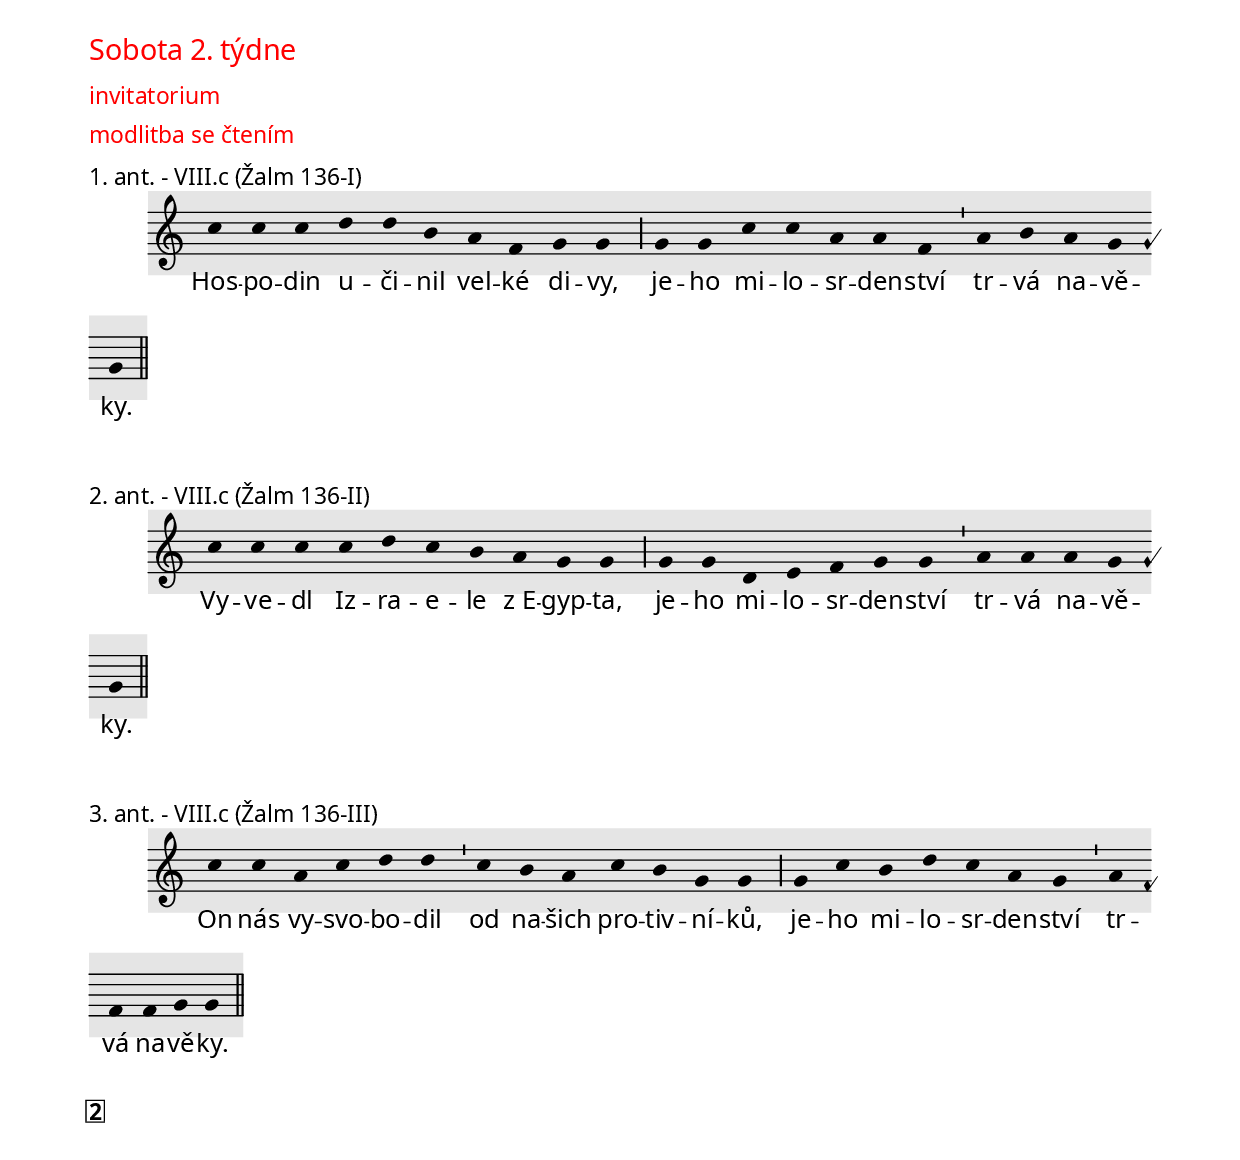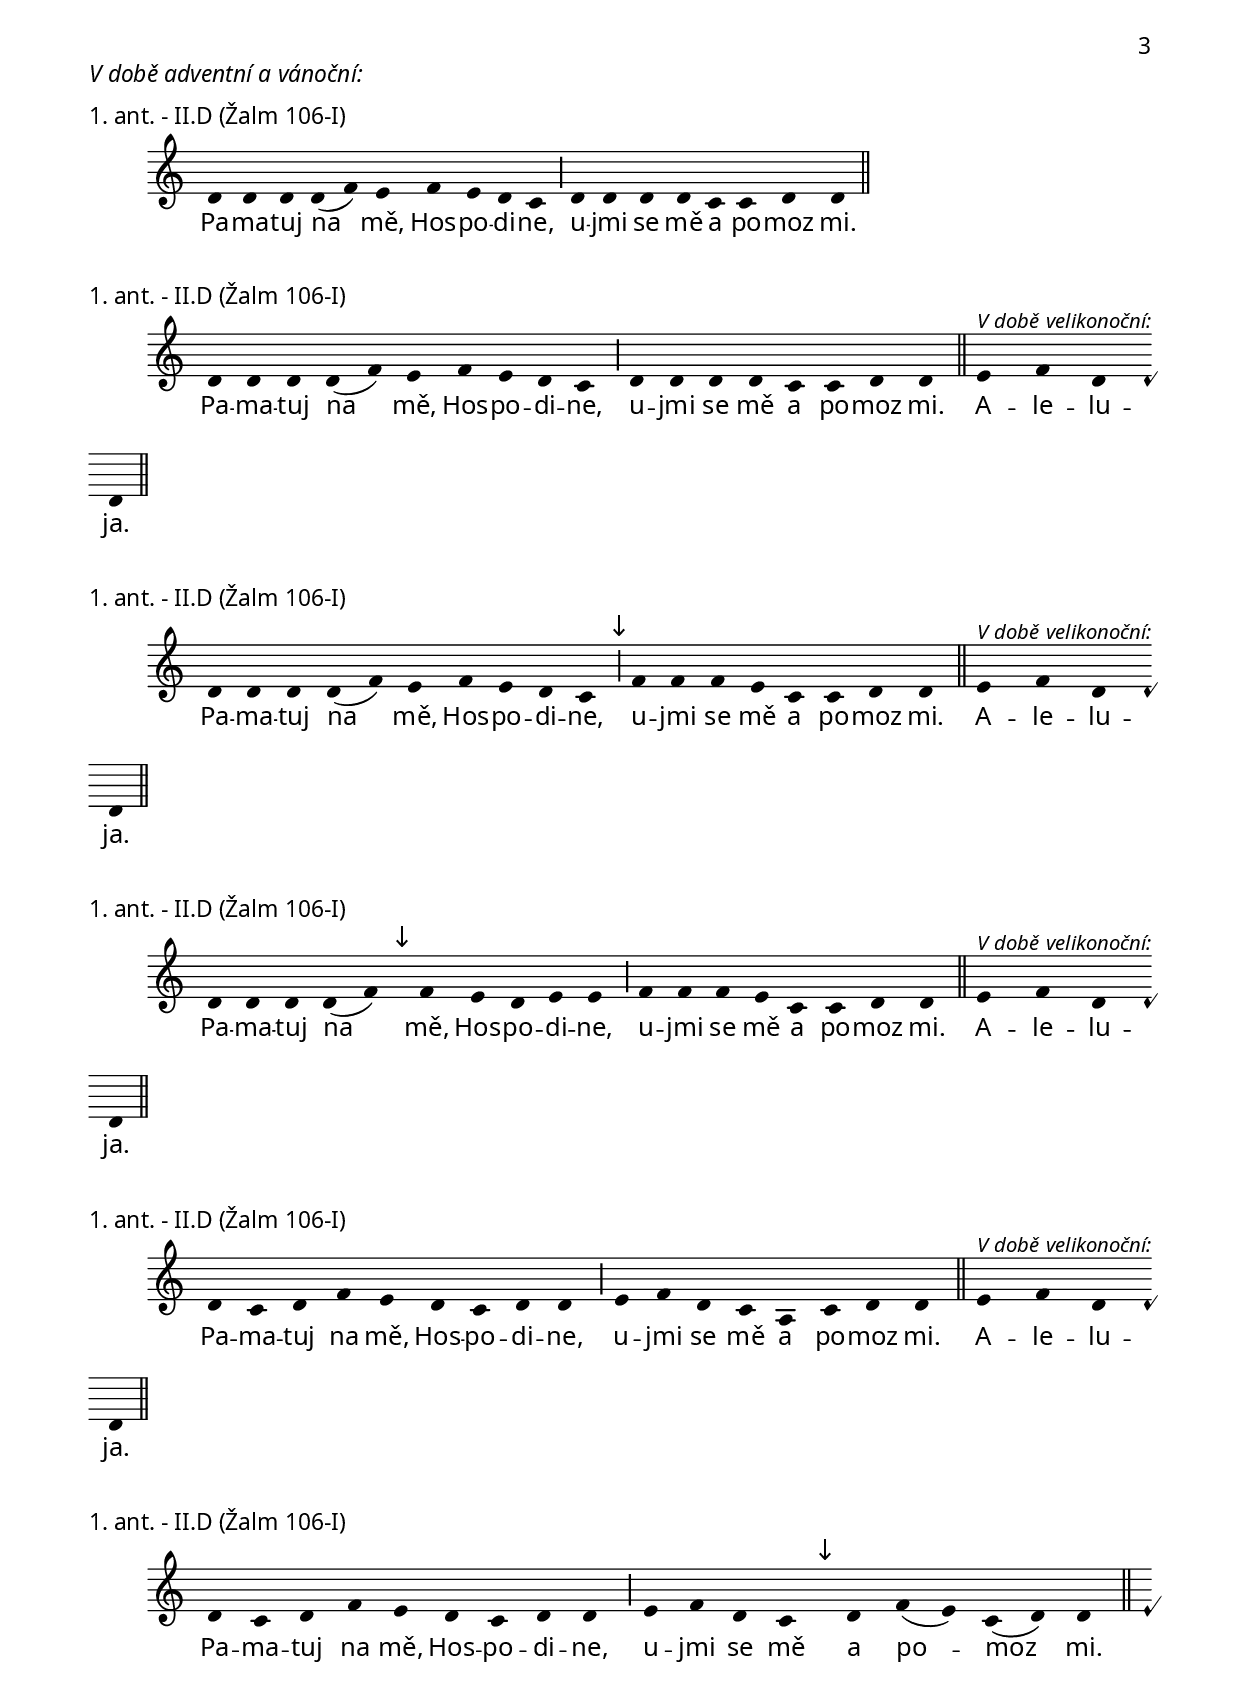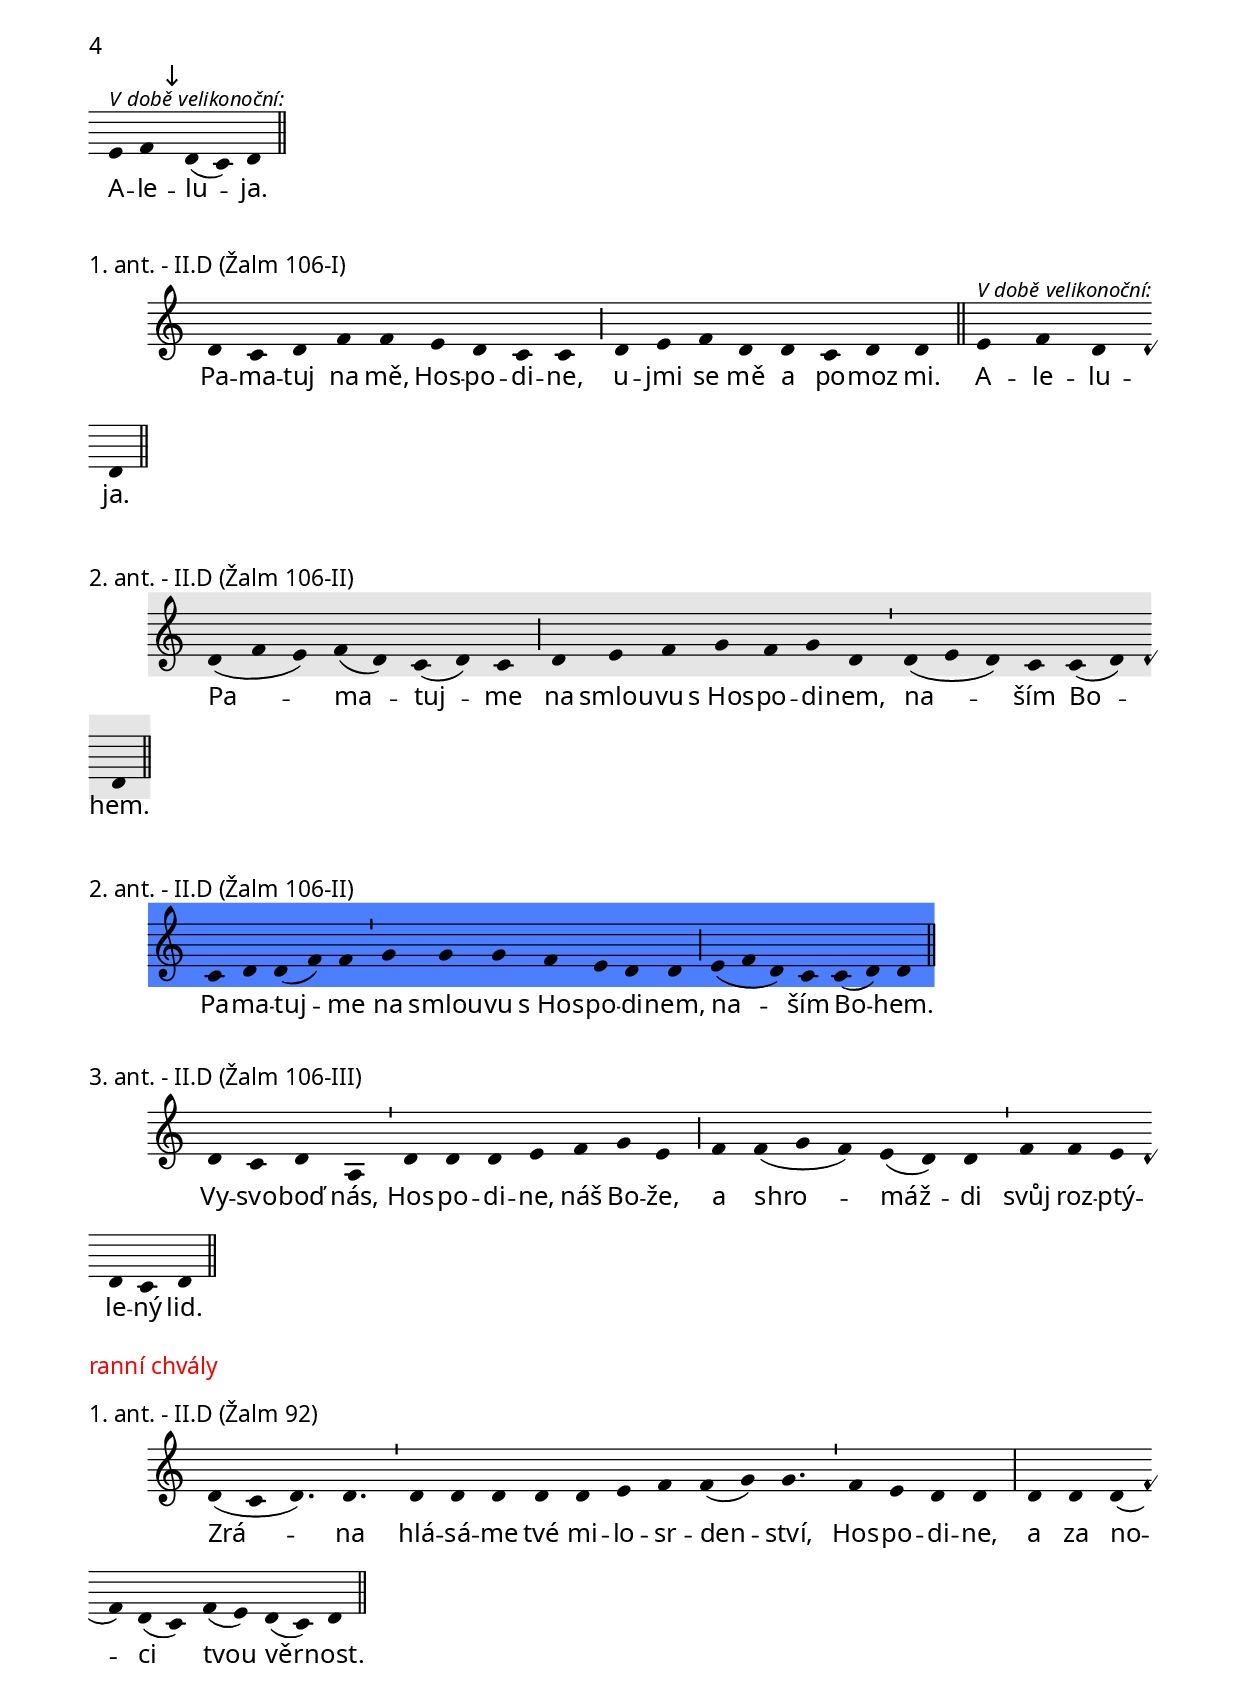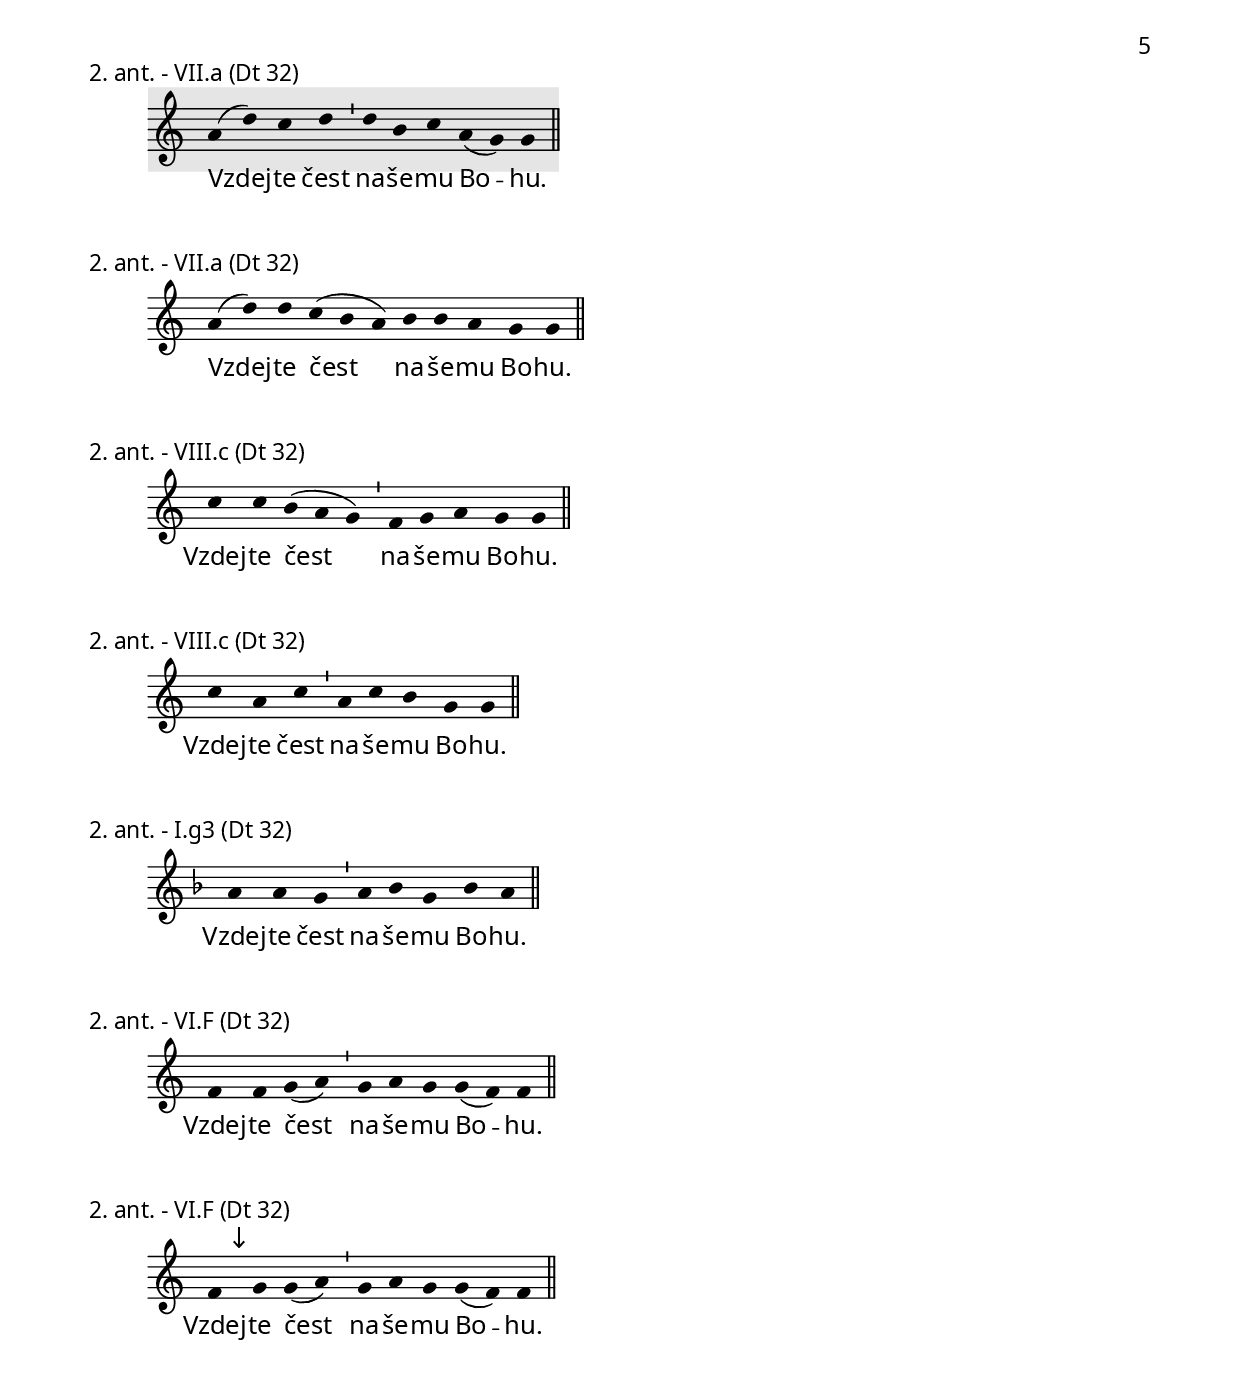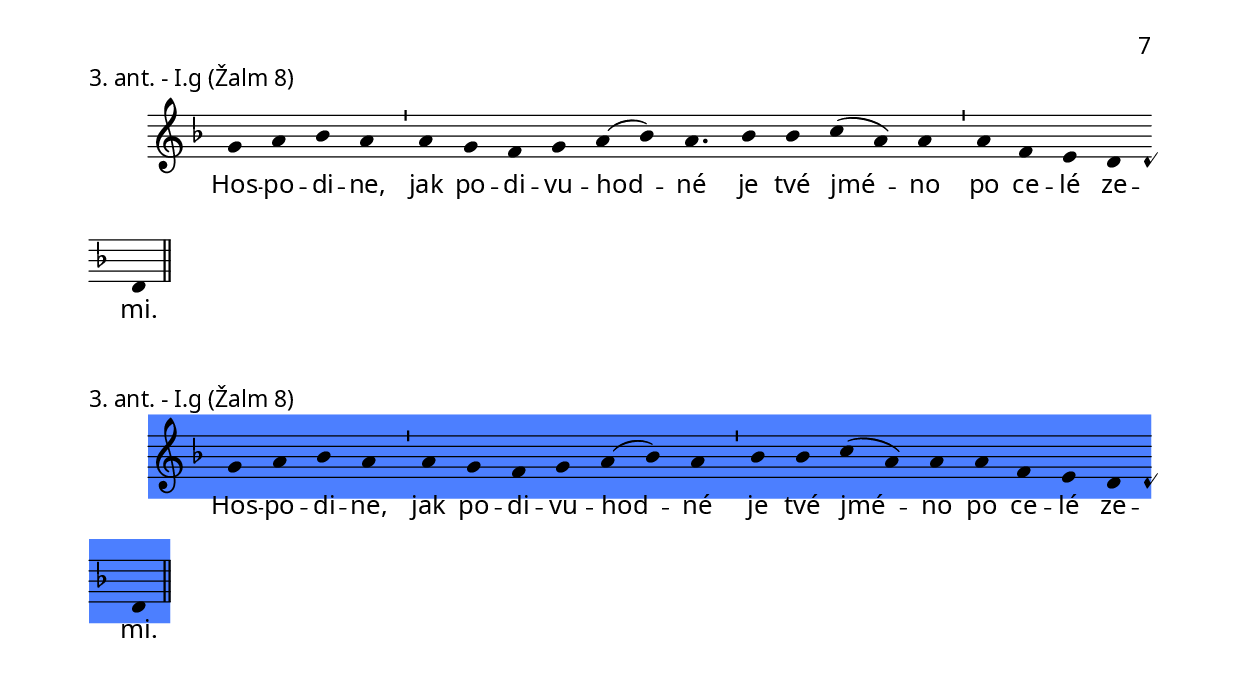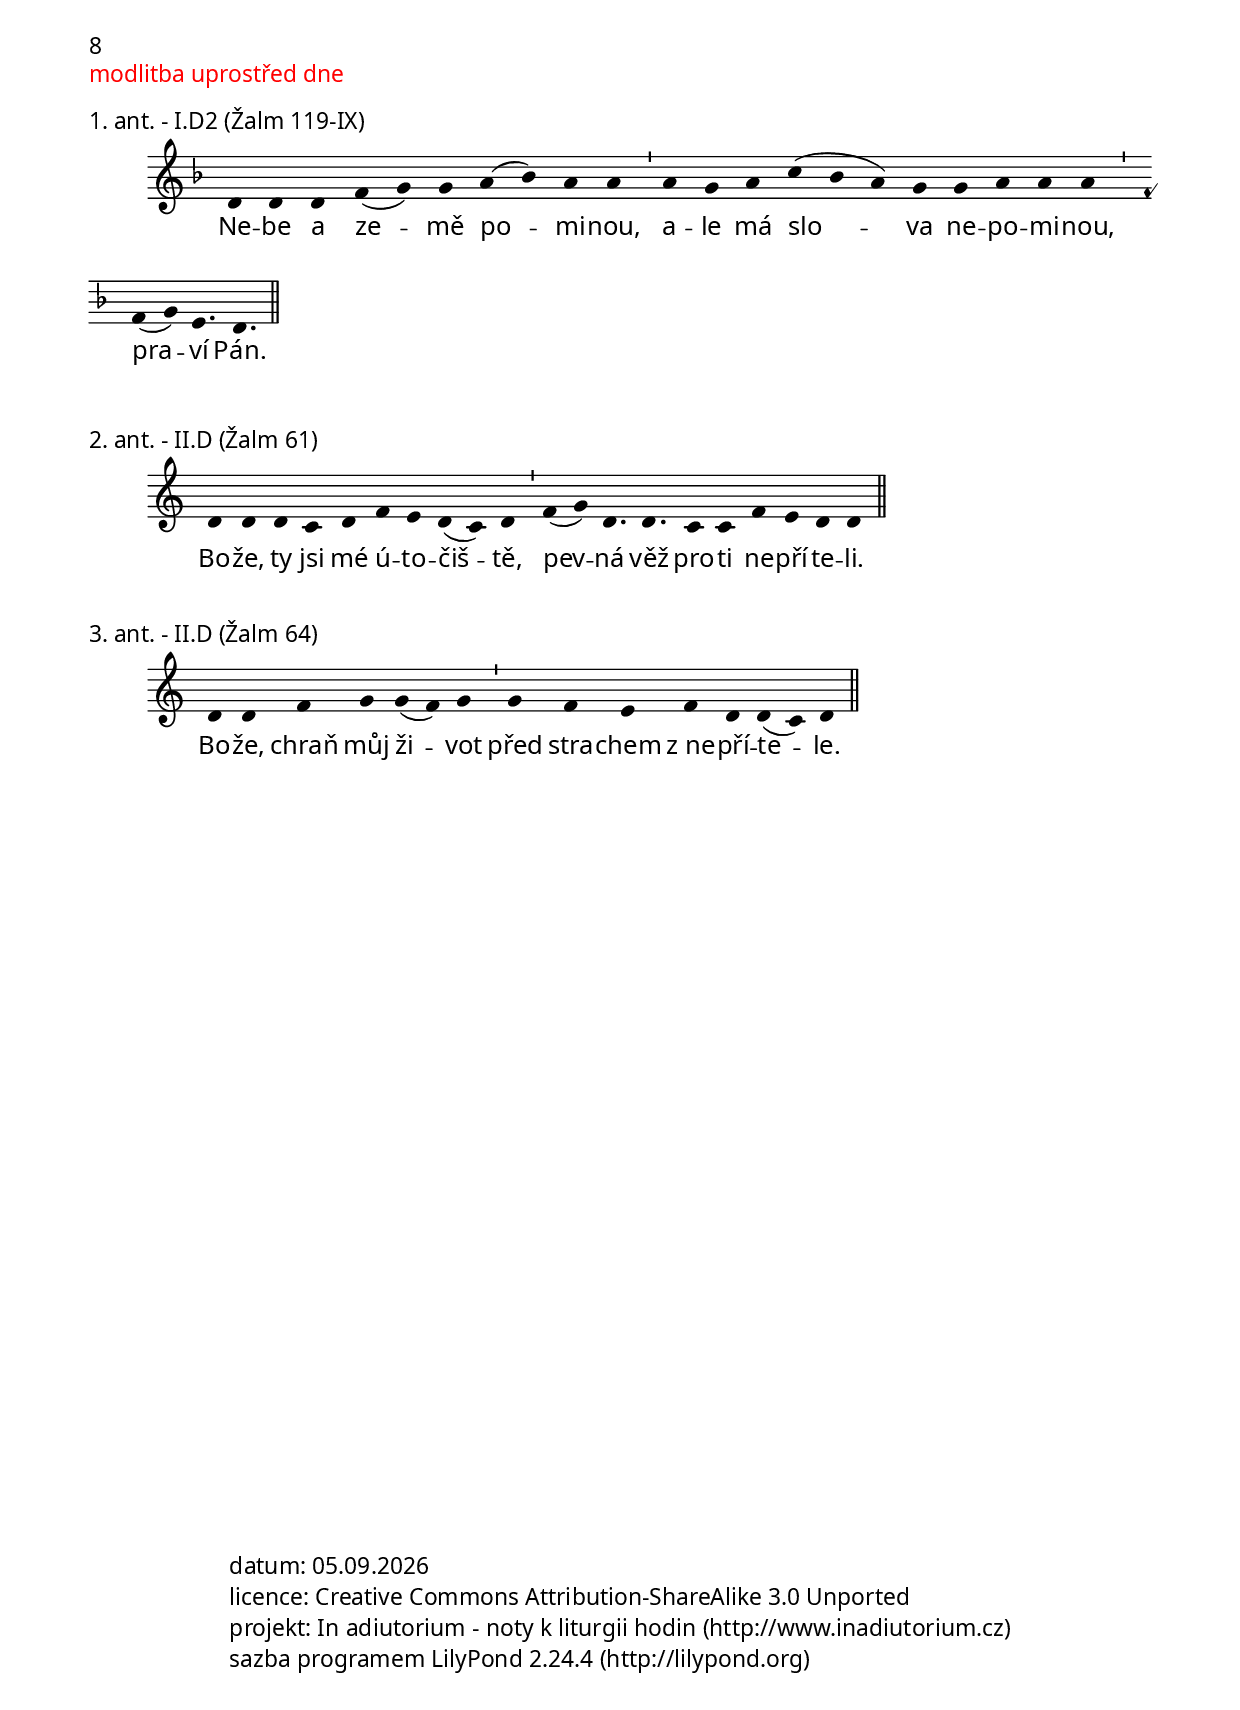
\include "../spolecne.ly"

\markup {\nadpisDen {Sobota 2. týdne}}

\markup {\nadpisHodinka {"invitatorium"}}

%\score { \tIIsobotaInvitatorium }

\markup {\nadpisHodinka {"modlitba se čtením"}}

% zalm neni nevhodne zpivat responsorialne;
% pak kantor zpiva prvni polovinu kazdeho verse
% * na druhou polovinu napevu VIII.G
% * nebo treba ||c|| ǵ (g) g
% a chor odpovida druhou polovinou antifony

\score {
  \relative c'' {
    \zvyraznovacSedy
    \choralniRezim
    c4 c c d d b a f g g \barMaior
    g4 g c c a a f \barMin a b a g g \barFinalis
  }
  \addlyrics {
    Hos -- po -- din u -- či -- nil vel -- ké di -- vy,
    je -- ho mi -- lo -- sr -- den -- ství tr -- vá na -- vě -- ky.
  }
  \header {
    quid = "1. ant."
    modus = "VIII"
    differentia = "c"
    psalmus = "Žalm 136-I"
    id = ""
    piece = \markup {\sestavTitulek}
  }
}

\score {
  \relative c'' {
    \zvyraznovacSedy
    \choralniRezim
    c4 c c c d c b a g g \barMaior
    g g d e f g g \barMin a a a g g \barFinalis
  }
  \addlyrics {
    Vy -- ve -- dl Iz -- ra -- e -- le z_E -- gyp -- ta,
    je -- ho mi -- lo -- sr -- den -- ství tr -- vá na -- vě -- ky.
  }
  \header {
    quid = "2. ant."
    modus = "VIII"
    differentia = "c"
    psalmus = "Žalm 136-II"
    id = ""
    piece = \markup {\sestavTitulek}
  }
}

\score {
  \relative c'' {
    \zvyraznovacSedy
    \choralniRezim
    c c a c d d \barMin c b a c b g g \barMaior
    g c b d c a g \barMin a f f g g \barFinalis
  }
  \addlyrics {
    On nás vy -- svo -- bo -- dil od na -- šich pro -- tiv -- ní -- ků,
    je -- ho mi -- lo -- sr -- den -- ství tr -- vá na -- vě -- ky.
  }
  \header {
    quid = "3. ant."
    modus = "VIII"
    differentia = "c"
    psalmus = "Žalm 136-III"
    id = ""
    piece = \markup {\sestavTitulek}
  }
}

\markup\nadpisSkupiny 2

\score {
  \relative c' {
    \zvyraznovacModry
    \choralniRezim
    f4 f g a a a g f g( a) g \barMaior
    g f a g f e d \barMin
    f g g f f \barFinalis
  }
  \addlyrics {
    Hos -- po -- din u -- či -- nil vel -- ké di -- vy,
    je -- ho mi -- lo -- sr -- den -- ství
    tr -- vá na -- vě -- ky.
  }
  \header {
    quid = "1. ant."
    modus = "VI"
    differentia = "F"
    psalmus = "Žalm 136-I"
    id = "mc-b-ant1"
    piece = \markup {\sestavTitulek}
  }
}

\score {
  \relative c'' {
    \zvyraznovacModry
    \choralniRezim
    \key f \major
    a4 g f a a g a a( bes) a a( g f) \barMaior
    g f a g f e d \barMin
    f g g f f \barFinalis
  }
  \addlyrics {
    Vy -- ve -- dl Iz -- ra -- e -- le z_E -- gyp -- ta,_*
    je -- ho mi -- lo -- sr -- den -- ství
    tr -- vá na -- vě -- ky.
  }
  \header {
    quid = "2. ant."
    modus = "VI"
    differentia = "F"
    psalmus = "Žalm 136-II"
    fial = "velikonoce_velikonocnioktav.ly#pa-mc-a2?-aleluja"
    id = "mc-b-ant2"
    piece = \markup {\sestavTitulek}
  }
}

\score {
  \relative c'' {
    \zvyraznovacModry
    \choralniRezim
    a4 a f g a a \barMin
    a bes a g f g g \barMaior
    g f a g f e d \barMin
    f g g f f \barFinalis
  }
  \addlyrics {
    On nás vy -- svo -- bo -- dil
    od na -- šich pro -- tiv -- ní -- ků,
    je -- ho mi -- lo -- sr -- den -- ství
    tr -- vá na -- vě -- ky.
  }
  \header {
    quid = "3. ant."
    modus = "VI"
    differentia = "F"
    psalmus = "Žalm 136-III"
    id = "mc-b-ant3"
    piece = \markup {\sestavTitulek}
  }
}

\pageBreak

\markup\italic{V době adventní a vánoční:}

\score {
  \relative c' {
    \choralniRezim
    d4 d d d( f) e f e d c \barMaior
    d d d d c c d d \barFinalis
  }
  \addlyrics {
    Pa -- ma -- tuj na mě, Hos -- po -- di -- ne,
    u -- jmi se mě a po -- moz mi.
  }
  \header {
    quid = "1. ant."
    modus = "II"
    differentia = "D"
    psalmus = "Žalm 106-I"
    id = ""
    piece = \markup {\sestavTitulek}
  }
}

\score {
  \relative c' {
    \choralniRezim
    d4 d d d( f) e f e d c \barMaior
    d d d d c c d d \barFinalis

    e^\rubrVelikAleluja f d d \barFinalis
  }
  \addlyrics {
    Pa -- ma -- tuj na mě, Hos -- po -- di -- ne,
    u -- jmi se mě a po -- moz mi.

    A -- le -- lu -- ja.
  }
  \header {
    quid = "1. ant."
    modus = "II"
    differentia = "D"
    psalmus = "Žalm 106-I"
    id = "mc-a-ant1"
    piece = \markup {\sestavTitulek}
  }
}

\score {
  \relative c' {
    \choralniRezim
    d4 d d d( f) e f e d c \barMaior
    \mark\sipka f f f e c c d d \barFinalis

    e^\rubrVelikAleluja f d d \barFinalis
  }
  \addlyrics {
    Pa -- ma -- tuj na mě, Hos -- po -- di -- ne,
    u -- jmi se mě a po -- moz mi.

    A -- le -- lu -- ja.
  }
  \header {
    quid = "1. ant."
    modus = "II"
    differentia = "D"
    psalmus = "Žalm 106-I"
    id = "mc-a-ant1"
    piece = \markup {\sestavTitulek}
  }
}

\score {
  \relative c' {
    \choralniRezim
    d4 d d d( f) \mark\sipka f e d e e \barMaior
    f f f e c c d d \barFinalis

    e^\rubrVelikAleluja f d d \barFinalis
  }
  \addlyrics {
    Pa -- ma -- tuj na mě, Hos -- po -- di -- ne,
    u -- jmi se mě a po -- moz mi.

    A -- le -- lu -- ja.
  }
  \header {
    quid = "1. ant."
    modus = "II"
    differentia = "D"
    psalmus = "Žalm 106-I"
    id = "mc-a-ant1"
    piece = \markup {\sestavTitulek}
  }
}

\score {
  \relative c' {
    \choralniRezim
    d4 c d f e d c d d \barMaior
    e f d c a c d d \barFinalis

    e^\rubrVelikAleluja f d d \barFinalis
  }
  \addlyrics {
    Pa -- ma -- tuj na mě, Hos -- po -- di -- ne,
    u -- jmi se mě a po -- moz mi.

    A -- le -- lu -- ja.
  }
  \header {
    quid = "1. ant."
    modus = "II"
    differentia = "D"
    psalmus = "Žalm 106-I"
    id = "mc-a-ant1"
    piece = \markup {\sestavTitulek}
  }
}

\score {
  \relative c' {
    \choralniRezim
    d4 c d f e d c d d \barMaior
    e f d c \mark\sipka d f( e) c( d) d \barFinalis

    e^\rubrVelikAleluja f \mark\sipka d( c) d \barFinalis
  }
  \addlyrics {
    Pa -- ma -- tuj na mě, Hos -- po -- di -- ne,
    u -- jmi se mě a po -- moz mi.

    A -- le -- lu -- ja.
  }
  \header {
    quid = "1. ant."
    modus = "II"
    differentia = "D"
    psalmus = "Žalm 106-I"
    id = "mc-a-ant1"
    piece = \markup {\sestavTitulek}
  }
}

\score {
  \relative c' {
    \choralniRezim
    d4 c d f f e d c c \barMaior
    d e f d d c d d \barFinalis

    e^\rubrVelikAleluja f d d \barFinalis
  }
  \addlyrics {
    Pa -- ma -- tuj na mě, Hos -- po -- di -- ne,
    u -- jmi se mě a po -- moz mi.

    A -- le -- lu -- ja.
  }
  \header {
    quid = "1. ant."
    modus = "II"
    differentia = "D"
    psalmus = "Žalm 106-I"
    id = "mc-a-ant1"
    piece = \markup {\sestavTitulek}
  }
}

\score {
  \relative c' {
    \zvyraznovacSedy
    \choralniRezim
    d4( f e) f( d) c( d) c \barMaior
    d e f g f g d \barMin
    d( e d) c c( d) d \barFinalis
  }
  \addlyrics {
    Pa -- ma -- tuj -- me
    na smlou -- vu s_Hos -- po -- di -- nem,
    na -- ším Bo -- hem.
  }
  \header {
    quid = "2. ant."
    modus = "II"
    differentia = "D"
    psalmus = "Žalm 106-II"
    id = ""
    piece = \markup {\sestavTitulek}
  }
}

\score {
  \relative c' {
    \zvyraznovacModry
    \choralniRezim
    c4 d d( f) f \barMin
    g g g f e d d \barMaior
    e( f d) c c( d) d \barFinalis
  }
  \addlyrics {
    Pa -- ma -- tuj -- me
    na smlou -- vu s_Hos -- po -- di -- nem,
    na -- ším Bo -- hem.

    % aleluja v breviari neni
  }
  \header {
    quid = "2. ant."
    modus = "II"
    differentia = "D"
    psalmus = "Žalm 106-II"
    id = "mc-a-ant2"
    piece = \markup {\sestavTitulek}
  }
}

\score {
  \relative c' {
    \choralniRezim
    d4 c d a \barMin d d d e f g e \barMaior
    f f( g f) e( d) d \barMin f f e d c d \barFinalis
  }
  \addlyrics {
    Vy -- svo -- boď nás, Hos -- po -- di -- ne, náš Bo -- že,
    a shro -- máž -- di svůj roz -- ptý -- le -- ný lid.
  }
  \header {
    quid = "3. ant."
    modus = "II"
    differentia = "D"
    psalmus = "Žalm 106-III"
    id = ""
    piece = \markup {\sestavTitulek}
  }
}

\markup {\nadpisHodinka {"ranní chvály"}}

\score {
  \relative c' {
    \choralniRezim
    d4( c d4.) d \barMin d4 d d d d e f f( g) g4. \barMin
    f4 e d d \barMax
    d4 d d( f) d( c) f( e) d( c) d \barFinalis
  }
  \addlyrics {
    Zrá -- na hlá -- sá -- me tvé mi -- lo -- sr -- den -- ství,
    Hos -- po -- di -- ne,
    a za no -- ci tvou věr -- nost.
  }
  \header {
    quid = "1. ant."
    modus = "II"
    differentia = "D"
    psalmus = "Žalm 92"
    id = "rch-ant1"
    piece = \markup {\sestavTitulek}
  }
}

\pageBreak

\score {
  \relative c'' {
    \zvyraznovacSedy
    \choralniRezim
    a4( d) c d \barMin d b c a( g) g \barFinalis
  }
  \addlyrics {
    Vzdej -- te čest na -- še -- mu Bo -- hu.
  }
  \header {
    quid = "2. ant."
    modus = "VII"
    differentia = "a"
    psalmus = "Dt 32"
    id = "rch-ant2"
    piece = \markup {\sestavTitulek}
  }
}

\score {
  \relative c'' {
    \choralniRezim
    a4( d) d c( b a) b b a g g \barFinalis
  }
  \addlyrics {
    Vzdej -- te čest na -- še -- mu Bo -- hu.
  }
  \header {
    quid = "2. ant."
    modus = "VII"
    differentia = "a"
    psalmus = "Dt 32"
    id = "rch-ant2"
    piece = \markup {\sestavTitulek}
  }
}

\score {
  \relative c'' {
    \choralniRezim
    c4 c b( a g) \barMin
    f g a g g \barFinalis
  }
  \addlyrics {
    Vzdej -- te čest na -- še -- mu Bo -- hu.
  }
  \header {
    quid = "2. ant."
    modus = "VIII"
    differentia = "c"
    psalmus = "Dt 32"
    id = "rch-ant2"
    piece = \markup {\sestavTitulek}
  }
}

\score {
  \relative c'' {
    \choralniRezim
    c4 a c \barMin
    a c b g g \barFinalis
  }
  \addlyrics {
    Vzdej -- te čest na -- še -- mu Bo -- hu.
  }
  \header {
    quid = "2. ant."
    modus = "VIII"
    differentia = "c"
    psalmus = "Dt 32"
    id = "rch-ant2"
    piece = \markup {\sestavTitulek}
  }
}

\score {
  \relative c'' {
    \key f \major
    \choralniRezim
    a4 a g \barMin
    a bes g bes a \barFinalis
  }
  \addlyrics {
    Vzdej -- te čest na -- še -- mu Bo -- hu.
  }
  \header {
    quid = "2. ant."
    modus = "I"
    differentia = "g3"
    psalmus = "Dt 32"
    id = "rch-ant2"
    piece = \markup {\sestavTitulek}
  }
}

\score {
  \relative c' {
    \choralniRezim
    f4 f g( a) \barMin
    g a g g( f) f \barFinalis
  }
  \addlyrics {
    Vzdej -- te čest na -- še -- mu Bo -- hu.
  }
  \header {
    quid = "2. ant."
    modus = "VI"
    differentia = "F"
    psalmus = "Dt 32"
    id = "rch-ant2"
    piece = \markup {\sestavTitulek}
  }
}

\score {
  \relative c' {
    \choralniRezim
    f4 \mark\sipka g g( a) \barMin
    g a g g( f) f \barFinalis
  }
  \addlyrics {
    Vzdej -- te čest na -- še -- mu Bo -- hu.
  }
  \header {
    quid = "2. ant."
    modus = "VI"
    differentia = "F"
    psalmus = "Dt 32"
    id = "rch-ant2"
    piece = \markup {\sestavTitulek}
  }
}

\score {
  \relative c'' {
    \choralniRezim
    a4 g a \barMin
    f a g g( f) f \barFinalis
  }
  \addlyrics {
    Vzdej -- te čest na -- še -- mu Bo -- hu.
  }
  \header {
    quid = "2. ant."
    modus = "VI"
    differentia = "F"
    psalmus = "Dt 32"
    id = "rch-ant2"
    piece = \markup {\sestavTitulek}
  }
}

\score {
  \relative c'' {
    \zvyraznovacModry
    \choralniRezim
    a4 g a( g) \barMin
    f f g g( f) f \barFinalis
  }
  \addlyrics {
    Vzdej -- te čest na -- še -- mu Bo -- hu.
  }
  \header {
    quid = "2. ant."
    modus = "VI"
    differentia = "F"
    psalmus = "Dt 32"
    id = "rch-ant2"
    piece = \markup {\sestavTitulek}
  }
}

\score {
  \relative c'' {
    \key f \major
    \choralniRezim
    a4( bes) g a \barMin
    g f a g( f) f \barFinalis
  }
  \addlyrics {
    Vzdej -- te čest na -- še -- mu Bo -- hu.
  }
  \header {
    quid = "2. ant."
    modus = "VI"
    differentia = "F"
    psalmus = "Dt 32"
    id = "rch-ant2"
    piece = \markup {\sestavTitulek}
  }
}

\score {
  \relative c'' {
    \key f \major
    \choralniRezim
    a4( bes) g a \barMin
    f g a g( f) f \barFinalis
  }
  \addlyrics {
    Vzdej -- te čest na -- še -- mu Bo -- hu.
  }
  \header {
    quid = "2. ant."
    modus = "VI"
    differentia = "F"
    psalmus = "Dt 32"
    id = "rch-ant2"
    piece = \markup {\sestavTitulek}
  }
}

\score {
  \relative c'' {
    \choralniRezim
    a4 f g \barMin
    g a g f f \barFinalis
  }
  \addlyrics {
    Vzdej -- te čest na -- še -- mu Bo -- hu.
  }
  \header {
    quid = "2. ant."
    modus = "VI"
    differentia = "F"
    psalmus = "Dt 32"
    id = "rch-ant2"
    piece = \markup {\sestavTitulek}
  }
}

\score {
  \relative c' {
    \choralniRezim
    \mark\sipka d4 f g \barMin
    g a g f f \barFinalis
  }
  \addlyrics {
    Vzdej -- te čest na -- še -- mu Bo -- hu.
  }
  \header {
    quid = "2. ant."
    modus = "VI"
    differentia = "F"
    psalmus = "Dt 32"
    id = "rch-ant2"
    piece = \markup {\sestavTitulek}
  }
}

\score {
  \relative c' {
    \choralniRezim
    \mark\sipka f4( d) f g \barMin
    g a g f f \barFinalis
  }
  \addlyrics {
    Vzdej -- te čest na -- še -- mu Bo -- hu.
  }
  \header {
    quid = "2. ant."
    modus = "VI"
    differentia = "F"
    psalmus = "Dt 32"
    id = "rch-ant2"
    piece = \markup {\sestavTitulek}
  }
}

\pageBreak

\score {
  \relative c'' {
    \choralniRezim
    \key f \major
    g4 a bes a \barMin a g f g a( bes) a4. bes4 bes c( a) a \barMin
    a f e d d \barFinalis
  }
  \addlyrics {
    Hos -- po -- di -- ne, jak po -- di -- vu -- hod -- né
    je tvé jmé -- no po ce -- lé ze -- mi.
  }
  \header {
    quid = "3. ant."
    modus = "I"
    differentia = "g"
    psalmus = "Žalm 8"
    id = "rch-ant3"
    piece = \markup {\sestavTitulek}
  }
}

\score {
  \relative c'' {
    \zvyraznovacModry
    \choralniRezim
    \key f \major
    g4 a bes a \barMin
    a g f g a( bes) a \barMin
    bes bes c( a) a a f e d d \barFinalis
  }
  \addlyrics {
    Hos -- po -- di -- ne,
    jak po -- di -- vu -- hod -- né
    je tvé jmé -- no po ce -- lé ze -- mi.
  }
  \header {
    quid = "3. ant."
    modus = "I"
    differentia = "g"
    psalmus = "Žalm 8"
    placet = "je přijatelný krok na _je_?"
    id = "rch-ant3"
    piece = \markup {\sestavTitulek}
  }
}

\pageBreak

%\score { \tIIsobotaAntBenedictus }

\markup {\nadpisHodinka {"modlitba uprostřed dne"}}

\score {
  \relative c' {
    \choralniRezim
    \key f \major
    d4 d d f( g) g a( bes) a a \barMin
    a g a c( bes a) g g a a a \barMin
    f( g) e4. d \barFinalis
  }
  \addlyrics {
    Ne -- be a ze -- mě po -- mi -- nou, a -- le má slo -- va ne -- po -- mi -- nou,
    pra -- ví Pán.
  }
  \header {
    quid = "1. ant."
    modus = "I"
    differentia = "D2"
    psalmus = "Žalm 119-IX"
    id = "up-ant1"
    piece = \markup {\sestavTitulek}
  }
}

\score {
  \relative c' {
    \choralniRezim
    d4 d d c d f e d( c) d \barMin f( g) d4. d c4 c f e d d \barFinalis
  }
  \addlyrics {
    Bo -- že, ty jsi mé ú -- to -- čiš -- tě,
    pev -- ná věž pro -- ti ne -- pří -- te -- li.
  }
  \header {
    quid = "2. ant."
    modus = "II"
    differentia = "D"
    psalmus = "Žalm 61"
    id = "up-ant2"
    piece = \markup {\sestavTitulek}
  }
}

\score {
  \relative c' {
    \choralniRezim
    d4 d f g g( f) g \barMin g f e f d d( c) d \barFinalis
  }
  \addlyrics {
    Bo -- že, chraň můj ži -- vot před stra -- chem z_ne -- pří -- te -- le.
  }
  \header {
    quid = "3. ant."
    modus = "II"
    differentia = "D"
    psalmus = "Žalm 64"
    id = "up-ant3"
    piece = \markup {\sestavTitulek}
  }
}
